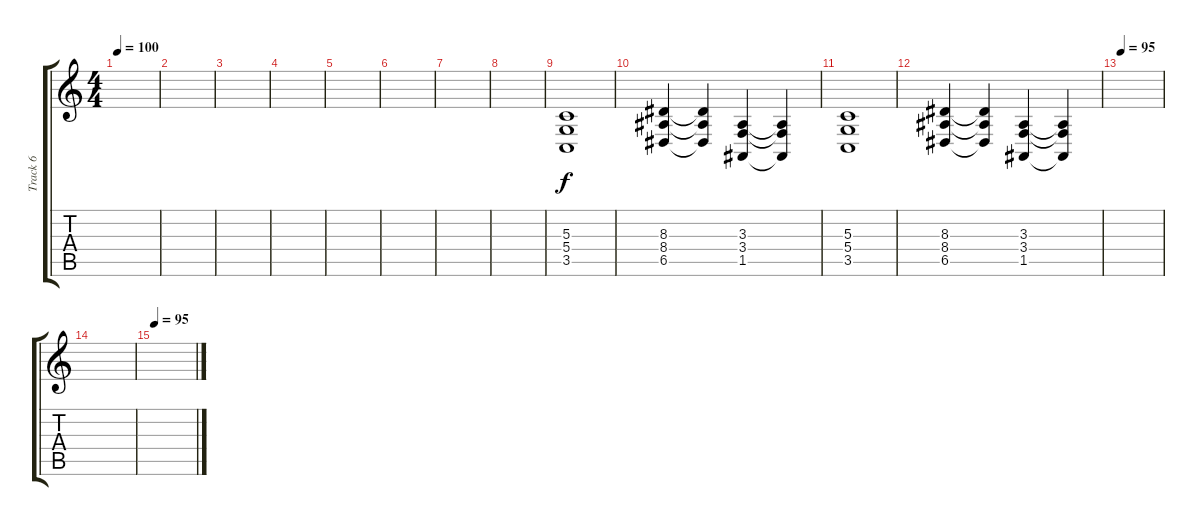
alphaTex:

\track ("Track 6" "Track 6") {instrument stringensemble1}
\staff {score tabs}
\tuning (E4 B3 G3 D3 A2 D2) {hide}
\ts (4 4)
\tempo 100
\clef g2
\ks c
|
|
|
|
|
|
|
|
(5.3 5.4 3.5).1 |
(8.3 8.4 6.5).4 (8.3{t} 8.4{t} 6.5{t}).4 (3.3 3.4 1.5).4 (3.3{t} 3.4{t} 1.5{t}).4 |
(5.3 5.4 3.5).1 |
(8.3 8.4 6.5).4 (8.3{t} 8.4{t} 6.5{t}).4 (3.3 3.4 1.5).4 (3.3{t} 3.4{t} 1.5{t}).4 |
\tempo 95
|
|
\tempo 95
